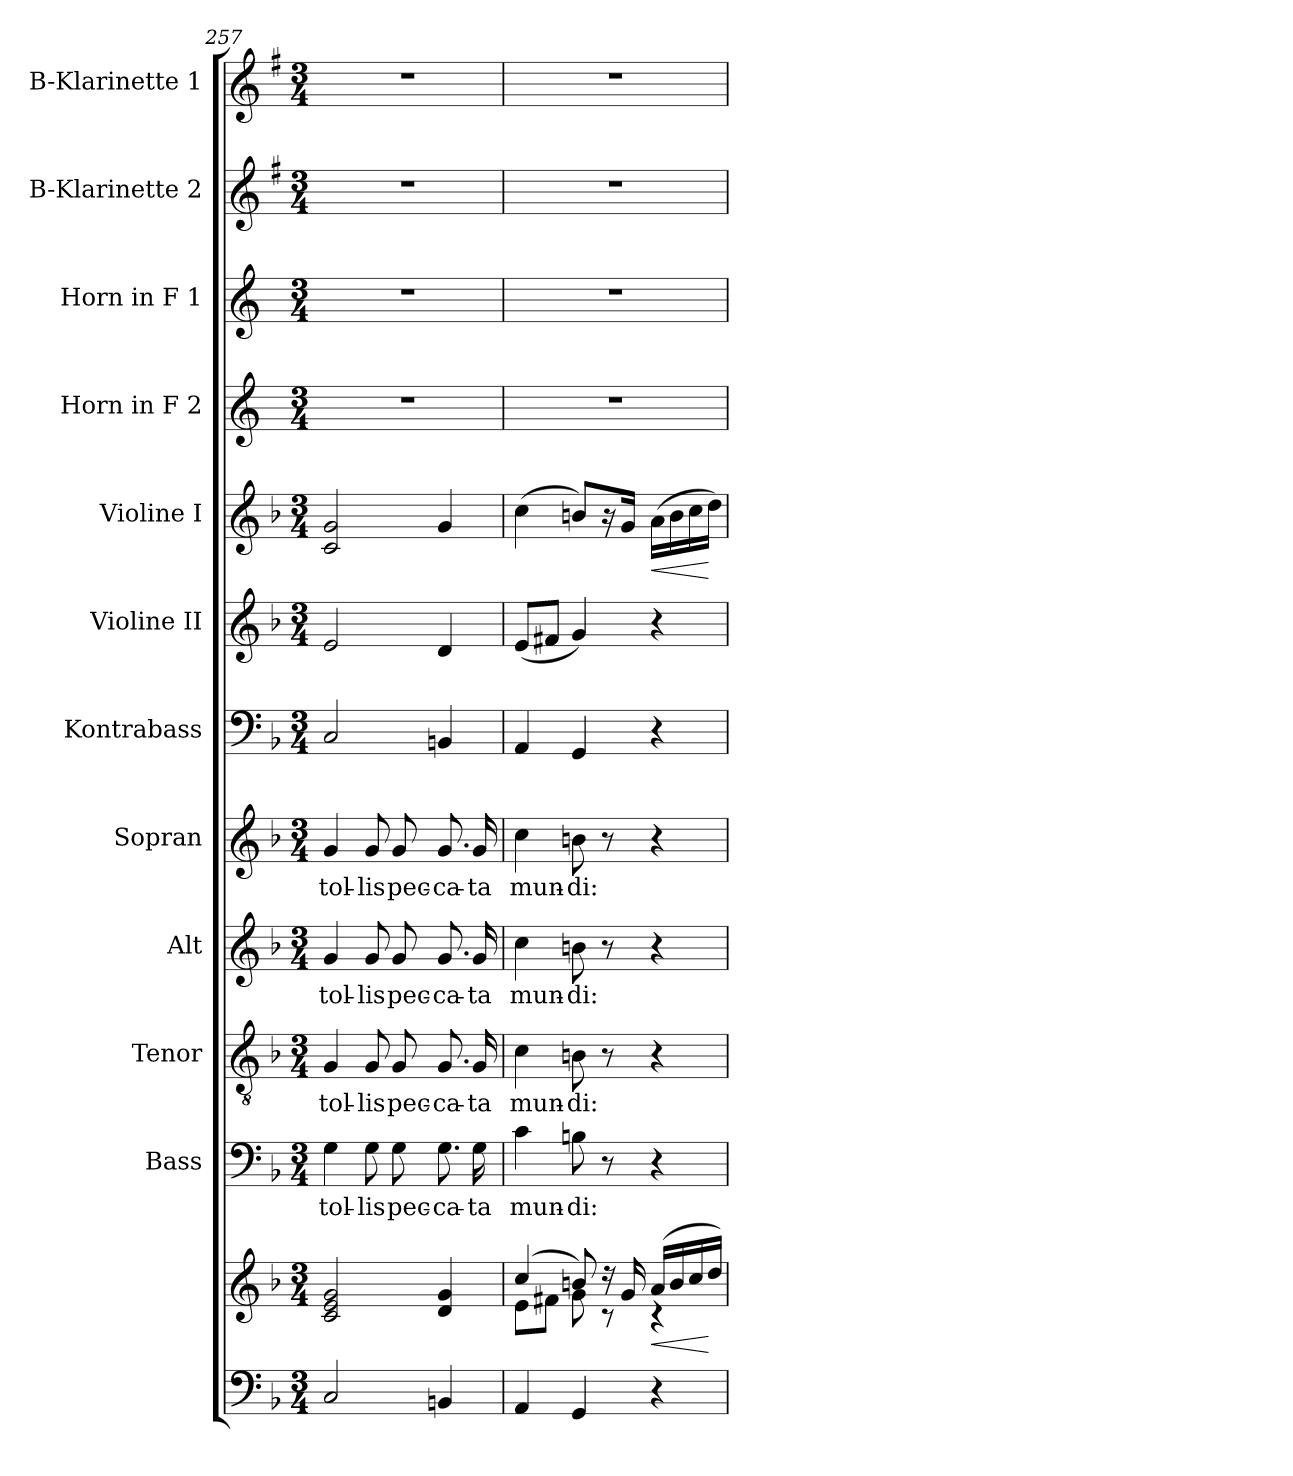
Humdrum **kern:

**kern	**kern	**dynam	**kern	**text	**kern	**text	**kern	**text	**kern	**text	**kern	**kern	**kern	**dynam	**kern	**kern	**kern	**kern
*part12	*part12	*part12	*part11	*part11	*part10	*part10	*part9	*part9	*part8	*part8	*part7	*part6	*part5	*part5	*part4	*part3	*part2	*part1
*staff13	*staff12	*staff12/13	*staff11	*staff11	*staff10	*staff10	*staff9	*staff9	*staff8	*staff8	*staff7	*staff6	*staff5	*staff5	*staff4	*staff3	*staff2	*staff1
*	*	*	*I"Bass	*	*I"Tenor	*	*I"Alt	*	*I"Sopran	*	*I"Kontrabass	*I"Violine II	*I"Violine I	*	*I"Horn in F 2	*I"Horn in F 1	*I"B-Klarinette 2	*I"B-Klarinette 1
*	*	*	*I'B.	*	*I'T.	*	*I'A.	*	*I'S.	*	*I'Kb.	*I'Vl. II	*I'Vl. I	*	*	*	*I'B Kl. 2	*I'B Kl. 1
!!LO:PB:g=z
*clefF4	*clefG2	*	*clefF4	*	*clefGv2	*	*clefG2	*	*clefG2	*	*clefF4	*clefG2	*clefG2	*	*clefG2	*clefG2	*clefG2	*clefG2
*	*	*	*	*	*	*	*	*	*	*	*ITrd7c12	*	*	*	*ITrd4c7	*ITrd4c7	*ITrd1c2	*ITrd1c2
*k[b-]	*k[b-]	*	*k[b-]	*	*k[b-]	*	*k[b-]	*	*k[b-]	*	*k[b-]	*k[b-]	*k[b-]	*	*k[b-]	*k[b-]	*k[b-]	*k[b-]
*F:	*F:	*	*F:	*	*F:	*	*F:	*	*F:	*	*F:	*F:	*F:	*	*F:	*F:	*F:	*F:
*M3/4	*M3/4	*	*M3/4	*	*M3/4	*	*M3/4	*	*M3/4	*	*M3/4	*M3/4	*M3/4	*	*M3/4	*M3/4	*M3/4	*M3/4
=257	=257	=257	=257	=257	=257	=257	=257	=257	=257	=257	=257	=257	=257	=257	=257	=257	=257	=257
!	!	!	!	!LO:LY:b	!	!LO:LY:b	!	!LO:LY:b	!	!LO:LY:b	!	!	!	!	!	!	!	!
2C/	2c/ 2e/ 2g/	.	4G\	tol-	4G/	tol-	4g/	tol-	4g/	tol-	2CC/	2e/	2c/ 2g/	.	2.r	2.r	2.r	2.r
!	!	!	!	!LO:LY:b	!	!LO:LY:b	!	!LO:LY:b	!	!LO:LY:b	!	!	!	!	!	!	!	!
.	.	.	8G\	-lis	8G/	-lis	8g/	-lis	8g/	-lis	.	.	.	.	.	.	.	.
!	!	!	!	!LO:LY:b	!	!LO:LY:b	!	!LO:LY:b	!	!LO:LY:b	!	!	!	!	!	!	!	!
.	.	.	8G\	pec-	8G/	pec-	8g/	pec-	8g/	pec-	.	.	.	.	.	.	.	.
!	!	!	!	!LO:LY:b	!	!LO:LY:b	!	!LO:LY:b	!	!LO:LY:b	!	!	!	!	!	!	!	!
4BBn/	4d/ 4g/	.	8.G\	-ca-	8.G/	-ca-	8.g/	-ca-	8.g/	-ca-	4BBBn/	4d/	4g/	.	.	.	.	.
!	!	!	!	!LO:LY:b	!	!LO:LY:b	!	!LO:LY:b	!	!LO:LY:b	!	!	!	!	!	!	!	!
.	.	.	16G\	-ta	16G/	-ta	16g/	-ta	16g/	-ta	.	.	.	.	.	.	.	.
=258	=258	=258	=258	=258	=258	=258	=258	=258	=258	=258	=258	=258	=258	=258	=258	=258	=258	=258
*	*^	*	*	*	*	*	*	*	*	*	*	*	*	*	*	*	*	*
!	!	!	!	!	!LO:LY:b	!	!LO:LY:b	!	!LO:LY:b	!	!LO:LY:b	!	!	!	!	!	!	!	!
4AA/	(4cc/	8e\L	.	4c\	mun-	4c\	mun-	4cc\	mun-	4cc\	mun-	4AAA/	(<8e/L	(>4cc\	.	2.r	2.r	2.r	2.r
.	.	8f#X\J	.	.	.	.	.	.	.	.	.	.	8f#X/J	.	.	.	.	.	.
!	!	!	!	!	!LO:LY:b	!	!LO:LY:b	!	!LO:LY:b	!	!LO:LY:b	!	!	!	!	!	!	!	!
4GG/	8bn/)	8g\	.	8Bn\	-di:	8Bn\	-di:	8bn\	-di:	8bn\	-di:	4GGG/	4g/)	8bn/L)	.	.	.	.	.
.	16rdd	8rc	.	8r	.	8r	.	8r	.	8r	.	.	.	16r	.	.	.	.	.
.	16g/	.	.	.	.	.	.	.	.	.	.	.	.	16g/Jk	.	.	.	.	.
!	!	!	!LO:HP:b	!	!	!	!	!	!	!	!	!	!	!	!LO:HP:b	!	!	!	!
4r	(>16a/LL	4rc	<	4r	.	4r	.	4r	.	4r	.	4r	4r	(>16a\LL	<	.	.	.	.
.	16b/	.	.	.	.	.	.	.	.	.	.	.	.	16b\	.	.	.	.	.
.	16cc/	.	.	.	.	.	.	.	.	.	.	.	.	16cc\	.	.	.	.	.
.	16dd/JJ)	.	[	.	.	.	.	.	.	.	.	.	.	16dd\JJ)	[	.	.	.	.
*	*v	*v	*	*	*	*	*	*	*	*	*	*	*	*	*	*	*	*	*
=	=	=	=	=	=	=	=	=	=	=	=	=	=	=	=	=	=	=
*-	*-	*-	*-	*-	*-	*-	*-	*-	*-	*-	*-	*-	*-	*-	*-	*-	*-	*-
